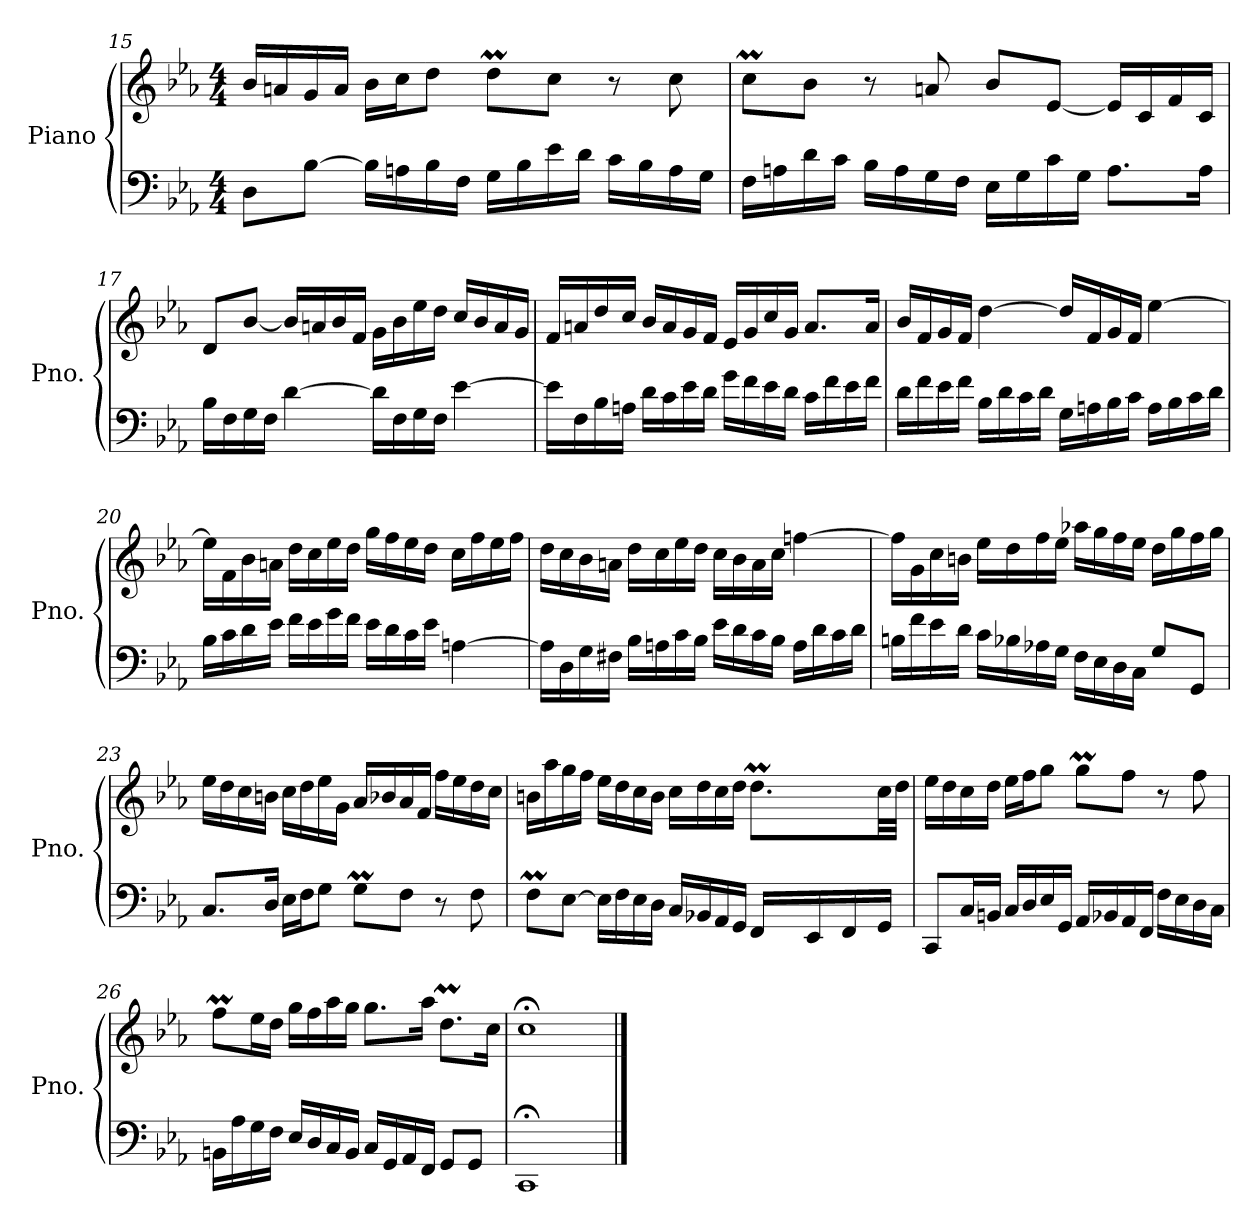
**kern	**kern
*part1	*part1
*staff2	*staff1
*I"Piano	*
*I'Pno.	*
!!LO:LB:g=z
*clefF4	*clefG2
*k[b-e-a-]	*k[b-e-a-]
*M4/4	*M4/4
=15	=15
8D\L	16b-/LL
.	16an/
[8B-\J	16g/
.	16a/JJ
16B-\LL]	16b-\LL
16An\	16cc\J
16B-\	8dd\J
16F\JJ	.
16G\LL	8ddm\L
16B-\	.
16e-\	8cc\J
16d\JJ	.
16c\LL	8r
16B-\	.
16A\	8cc\
16G\JJ	.
=16	=16
16F\LL	8ccM\L
16An\	.
16d\	8b-\J
16c\JJ	.
16B-\LL	8r
16A\	.
16G\	8an/
16F\JJ	.
16E-\LL	8b-/L
16G\	.
16c\	[8e-/J
16G\JJ	.
8.A\L	16e-/LL]
.	16c/
.	16f/
16A\Jk	16c/JJ
!!LO:LB:g=z
=17	=17
16B-\LL	8d/L
16F\	.
16G\	[8b-/J
16F\JJ	.
[4d\	16b-/LL]
.	16an/
.	16b-/
.	16f/JJ
16d\LL]	16g\LL
16F\	16b-\
16G\	16ee-\
16F\JJ	16dd\JJ
[4e-\	16cc/LL
.	16b-/
.	16a/
.	16g/JJ
=18	=18
16e-\LL]	16f/LL
16F\	16an/
16B-\	16dd/
16An\JJ	16cc/JJ
16d\LL	16b-/LL
16c\	16a/
16e-\	16g/
16d\JJ	16f/JJ
16g\LL	16e-/LL
16f\	16g/
16e-\	16cc/
16d\JJ	16g/JJ
16c\LL	8.a/L
16f\	.
16e-\	.
16f\JJ	16a/Jk
!!LO:LB:g=z
=19	=19
16d\LL	16b-/LL
16f\	16f/
16e-\	16g/
16f\JJ	16f/JJ
16B-\LL	[4dd\
16d\	.
16c\	.
16d\JJ	.
16G\LL	16dd/LL]
16An\	16f/
16B-\	16g/
16c\JJ	16f/JJ
16A\LL	[4ee-\
16B-\	.
16c\	.
16d\JJ	.
=20	=20
16B-\LL	16ee-\LL]
16c\	16f\
16d\	16b-\
16e-\JJ	16an\JJ
16f\LL	16dd\LL
16e-\	16cc\
16g\	16ee-\
16f\JJ	16dd\JJ
16e-\LL	16gg\LL
16d\	16ff\
16c\	16ee-\
16e-\JJ	16dd\JJ
[4An\	16cc\LL
.	16ff\
.	16ee-\
.	16ff\JJ
!!LO:PB:g=z
=21	=21
16An\LL]	16dd\LL
16D\	16cc\
16G\	16b-\
16F#X\JJ	16an\JJ
16B-\LL	16dd\LL
16A\	16cc\
16c\	16ee-\
16B-\JJ	16dd\JJ
16e-\LL	16cc\LL
16d\	16b-\
16c\	16a\
16B-\JJ	16cc\JJ
16A\LL	[4ffn\
16d\	.
16c\	.
16d\JJ	.
=22	=22
16Bn\LL	16ff\LL]
16f\	16g\
16e-\	16cc\
16d\JJ	16bn\JJ
16c\LL	16ee-\LL
16B-X\	16dd\
16A-X\	16ff\
16G\JJ	16ee-\JJ
16F\LL	16aa-X\LL
16E-\	16gg\
16D\	16ff\
16C\JJ	16ee-\JJ
8G/L	16dd\LL
.	16gg\
8GG/J	16ff\
.	16gg\JJ
!!LO:LB:g=z
=23	=23
8.C/L	16ee-\LL
.	16dd\
.	16cc\
16D/Jk	16bn\JJ
16E-\LL	16cc\LL
16F\J	16dd\
8G\J	16ee-\
.	16g\JJ
8Gm\L	16a-/LL
.	16b-X/
8F\J	16a-/
.	16f/JJ
8r	16ff\LL
.	16ee-\
8F\	16dd\
.	16cc\JJ
=24	=24
*	*^
8FM\L	16bn\LL	2.ryy
.	16aa-\	.
[8E-\J	16gg\	.
.	16ff\JJ	.
16E-\LL]	16ee-\LL	.
16F\	16dd\	.
16E-\	16cc\	.
16D\JJ	16b\JJ	.
16C/LL	16cc\LL	.
16BB-X/	16dd\	.
16AA-/	16cc\	.
16GG/JJ	16dd\JJ	.
*	*tremolo	*
16FF/LL	8.ddm\L	32ee-\yyLLL
.	.	32dd\yy
16EE-/	.	32ee-\yy
.	.	32dd\yyJJJ
*	*Xtremolo	*
16FF/	.	32ee-\LLyy
.	.	32dd\JJJyy
16GG/JJ	32cc\LL	16ryy
.	32dd\JJJ	.
*	*v	*v
!!LO:LB:g=z
=25	=25
8CC/L	16ee-\LL
.	16dd\
16C/L	16cc\
16BBn/JJ	16dd\JJ
16C/LL	16ee-\LL
16D/	16ff\J
16E-/	8gg\J
16GG/JJ	.
16AA-/LL	8ggm\L
16BB-X/	.
16AA-/	8ff\J
16FF/JJ	.
16F\LL	8r
16E-\	.
16D\	8ff\
16C\JJ	.
=26	=26
16BBn\LL	8ffM\L
16A-\	.
16G\	16ee-\L
16F\JJ	16dd\JJ
16E-/LL	16gg\LL
16D/	16ff\
16C/	16aa-\
16BB/JJ	16gg\JJ
16C/LL	8.gg\L
16GG/	.
16AA-/	.
16FF/JJ	16aa-\Jk
8GG/L	8.ddm\L
8GG/J	.
.	16cc\Jk
=27	=27
1CC;<	1cc;<
==	==
*-	*-
